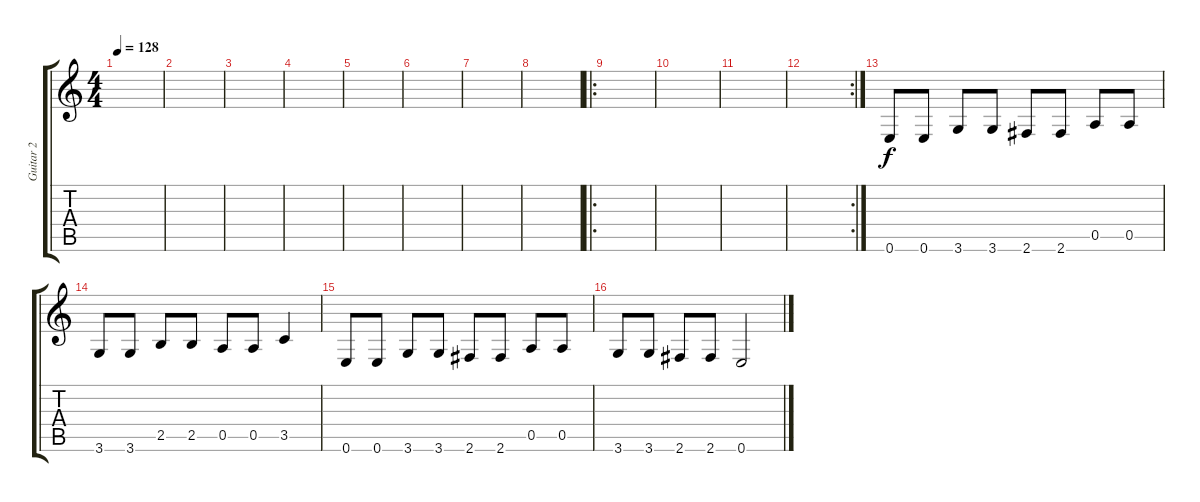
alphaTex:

\track ("Guitar 2" "Guitar 2") {instrument overdrivenguitar}
\staff {score tabs}
\tuning (E4 B3 G3 D3 A2 E2) {hide}
\ts (4 4)
\tempo 128
\clef g2
\ks c
|
|
|
|
|
|
|
|
\ro
|
|
|
\rc 2
|
0.6.8 0.6.8 3.6.8 3.6.8 2.6.8 2.6.8 0.5.8 0.5.8 |
3.6.8 3.6.8 2.5.8 2.5.8 0.5.8 0.5.8 3.5.4 |
0.6.8 0.6.8 3.6.8 3.6.8 2.6.8 2.6.8 0.5.8 0.5.8 |
3.6.8 3.6.8 2.6.8 2.6.8 0.6.2
